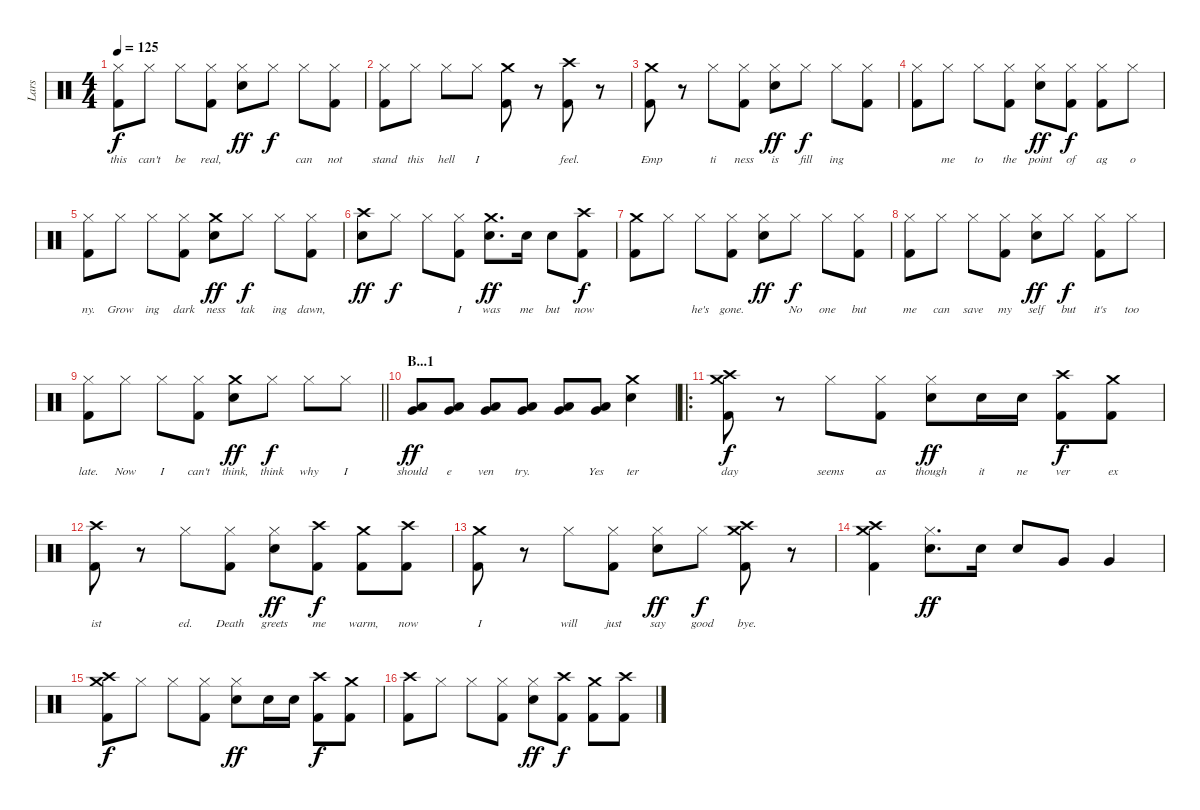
\track ("Lars" "Lars") {instrument percussion}
\staff {score}
\articulation defaults
\ts (4 4)
\tempo 125
\clef neutral
\ks aminor
("Hi-Hat (closed)" "Kick (hit) 2").8{lyrics (0 "this") lyrics (1 "") lyrics (2 "") lyrics (3 "") lyrics (4 "") dy f} "Hi-Hat (closed)".8{lyrics (0 "can't") lyrics (1 "") lyrics (2 "") lyrics (3 "") lyrics (4 "")} "Hi-Hat (closed)".8{lyrics (0 "be") lyrics (1 "") lyrics (2 "") lyrics (3 "") lyrics (4 "")} ("Hi-Hat (closed)" "Kick (hit) 2").8{lyrics (0 "real,") lyrics (1 "") lyrics (2 "") lyrics (3 "") lyrics (4 "")} ("Hi-Hat (closed)" "Snare (hit) 2").8{lyrics (0 "") lyrics (1 "") lyrics (2 "") lyrics (3 "") lyrics (4 "") dy ff} "Hi-Hat (closed)".8{lyrics (0 "") lyrics (1 "") lyrics (2 "") lyrics (3 "") lyrics (4 "") dy f} "Hi-Hat (closed)".8{lyrics (0 "can") lyrics (1 "") lyrics (2 "") lyrics (3 "") lyrics (4 "")} ("Hi-Hat (closed)" "Kick (hit) 2").8{lyrics (0 "not") lyrics (1 "") lyrics (2 "") lyrics (3 "") lyrics (4 "")} |
("Hi-Hat (closed)" "Kick (hit) 2").8{lyrics (0 "stand") lyrics (1 "") lyrics (2 "") lyrics (3 "") lyrics (4 "")} "Hi-Hat (closed)".8{lyrics (0 "this") lyrics (1 "") lyrics (2 "") lyrics (3 "") lyrics (4 "")} "Hi-Hat (closed)".8{lyrics (0 "hell") lyrics (1 "") lyrics (2 "") lyrics (3 "") lyrics (4 "")} "Hi-Hat (closed)".8{lyrics (0 "I") lyrics (1 "") lyrics (2 "") lyrics (3 "") lyrics (4 "")} ("Crash medium (hit)" "Kick (hit) 2").8{lyrics (0 "") lyrics (1 "") lyrics (2 "") lyrics (3 "") lyrics (4 "")} r.8 ("Crash high (hit)" "Kick (hit) 2").8{lyrics (0 "feel.") lyrics (1 "") lyrics (2 "") lyrics (3 "") lyrics (4 "")} r.8 |
("Crash medium (hit)" "Kick (hit) 2").8{lyrics (0 "Emp") lyrics (1 "") lyrics (2 "") lyrics (3 "") lyrics (4 "")} r.8 "Hi-Hat (closed)".8{lyrics (0 "ti") lyrics (1 "") lyrics (2 "") lyrics (3 "") lyrics (4 "")} ("Hi-Hat (closed)" "Kick (hit) 2").8{lyrics (0 "ness") lyrics (1 "") lyrics (2 "") lyrics (3 "") lyrics (4 "")} ("Hi-Hat (closed)" "Snare (hit) 2").8{lyrics (0 "is") lyrics (1 "") lyrics (2 "") lyrics (3 "") lyrics (4 "") dy ff} "Hi-Hat (closed)".8{lyrics (0 "fill") lyrics (1 "") lyrics (2 "") lyrics (3 "") lyrics (4 "") dy f} "Hi-Hat (closed)".8{lyrics (0 "ing") lyrics (1 "") lyrics (2 "") lyrics (3 "") lyrics (4 "")} ("Hi-Hat (closed)" "Kick (hit) 2").8{lyrics (0 "") lyrics (1 "") lyrics (2 "") lyrics (3 "") lyrics (4 "")} |
("Hi-Hat (closed)" "Kick (hit) 2").8{lyrics (0 "") lyrics (1 "") lyrics (2 "") lyrics (3 "") lyrics (4 "")} "Hi-Hat (closed)".8{lyrics (0 "me") lyrics (1 "") lyrics (2 "") lyrics (3 "") lyrics (4 "")} "Hi-Hat (closed)".8{lyrics (0 "to") lyrics (1 "") lyrics (2 "") lyrics (3 "") lyrics (4 "")} ("Hi-Hat (closed)" "Kick (hit) 2").8{lyrics (0 "the") lyrics (1 "") lyrics (2 "") lyrics (3 "") lyrics (4 "")} ("Hi-Hat (closed)" "Snare (hit) 2").8{lyrics (0 "point") lyrics (1 "") lyrics (2 "") lyrics (3 "") lyrics (4 "") dy ff} ("Hi-Hat (closed)" "Kick (hit) 2").8{lyrics (0 "of") lyrics (1 "") lyrics (2 "") lyrics (3 "") lyrics (4 "") dy f} ("Hi-Hat (closed)" "Kick (hit) 2").8{lyrics (0 "ag") lyrics (1 "") lyrics (2 "") lyrics (3 "") lyrics (4 "")} "Hi-Hat (closed)".8{lyrics (0 "o") lyrics (1 "") lyrics (2 "") lyrics (3 "") lyrics (4 "")} |
("Hi-Hat (closed)" "Kick (hit) 2").8{lyrics (0 "ny.") lyrics (1 "") lyrics (2 "") lyrics (3 "") lyrics (4 "")} "Hi-Hat (closed)".8{lyrics (0 "Grow") lyrics (1 "") lyrics (2 "") lyrics (3 "") lyrics (4 "")} "Hi-Hat (closed)".8{lyrics (0 "ing") lyrics (1 "") lyrics (2 "") lyrics (3 "") lyrics (4 "")} ("Hi-Hat (closed)" "Kick (hit) 2").8{lyrics (0 "dark") lyrics (1 "") lyrics (2 "") lyrics (3 "") lyrics (4 "")} ("Crash medium (hit)" "Snare (hit) 2").8{lyrics (0 "ness") lyrics (1 "") lyrics (2 "") lyrics (3 "") lyrics (4 "") dy ff} "Hi-Hat (closed)".8{lyrics (0 "tak") lyrics (1 "") lyrics (2 "") lyrics (3 "") lyrics (4 "") dy f} "Hi-Hat (closed)".8{lyrics (0 "ing") lyrics (1 "") lyrics (2 "") lyrics (3 "") lyrics (4 "")} ("Hi-Hat (closed)" "Kick (hit) 2").8{lyrics (0 "dawn,") lyrics (1 "") lyrics (2 "") lyrics (3 "") lyrics (4 "")} |
("Crash high (hit)" "Snare (hit) 2").8{lyrics (0 "") lyrics (1 "") lyrics (2 "") lyrics (3 "") lyrics (4 "") dy ff} "Hi-Hat (closed)".8{lyrics (0 "") lyrics (1 "") lyrics (2 "") lyrics (3 "") lyrics (4 "") dy f} "Hi-Hat (closed)".8{lyrics (0 "") lyrics (1 "") lyrics (2 "") lyrics (3 "") lyrics (4 "")} ("Hi-Hat (closed)" "Kick (hit) 2").8{lyrics (0 "I") lyrics (1 "") lyrics (2 "") lyrics (3 "") lyrics (4 "")} ("Crash medium (hit)" "Snare (hit) 2").8{d lyrics (0 "was") lyrics (1 "") lyrics (2 "") lyrics (3 "") lyrics (4 "") dy ff} "Snare (hit) 2".16{lyrics (0 "me") lyrics (1 "") lyrics (2 "") lyrics (3 "") lyrics (4 "")} "Snare (hit) 2".8{lyrics (0 "but") lyrics (1 "") lyrics (2 "") lyrics (3 "") lyrics (4 "")} ("Crash high (hit)" "Kick (hit) 2").8{lyrics (0 "now") lyrics (1 "") lyrics (2 "") lyrics (3 "") lyrics (4 "") dy f} |
("Crash medium (hit)" "Kick (hit) 2").8{lyrics (0 "") lyrics (1 "") lyrics (2 "") lyrics (3 "") lyrics (4 "")} "Hi-Hat (closed)".8{lyrics (0 "") lyrics (1 "") lyrics (2 "") lyrics (3 "") lyrics (4 "")} "Hi-Hat (closed)".8{lyrics (0 "he's") lyrics (1 "") lyrics (2 "") lyrics (3 "") lyrics (4 "")} ("Hi-Hat (closed)" "Kick (hit) 2").8{lyrics (0 "gone.") lyrics (1 "") lyrics (2 "") lyrics (3 "") lyrics (4 "")} ("Hi-Hat (closed)" "Snare (hit) 2").8{lyrics (0 "") lyrics (1 "") lyrics (2 "") lyrics (3 "") lyrics (4 "") dy ff} "Hi-Hat (closed)".8{lyrics (0 "No") lyrics (1 "") lyrics (2 "") lyrics (3 "") lyrics (4 "") dy f} "Hi-Hat (closed)".8{lyrics (0 "one") lyrics (1 "") lyrics (2 "") lyrics (3 "") lyrics (4 "")} ("Hi-Hat (closed)" "Kick (hit) 2").8{lyrics (0 "but") lyrics (1 "") lyrics (2 "") lyrics (3 "") lyrics (4 "")} |
("Hi-Hat (closed)" "Kick (hit) 2").8{lyrics (0 "me") lyrics (1 "") lyrics (2 "") lyrics (3 "") lyrics (4 "")} "Hi-Hat (closed)".8{lyrics (0 "can") lyrics (1 "") lyrics (2 "") lyrics (3 "") lyrics (4 "")} "Hi-Hat (closed)".8{lyrics (0 "save") lyrics (1 "") lyrics (2 "") lyrics (3 "") lyrics (4 "")} ("Hi-Hat (closed)" "Kick (hit) 2").8{lyrics (0 "my") lyrics (1 "") lyrics (2 "") lyrics (3 "") lyrics (4 "")} ("Hi-Hat (closed)" "Snare (hit) 2").8{lyrics (0 "self") lyrics (1 "") lyrics (2 "") lyrics (3 "") lyrics (4 "") dy ff} "Hi-Hat (closed)".8{lyrics (0 "but") lyrics (1 "") lyrics (2 "") lyrics (3 "") lyrics (4 "") dy f} ("Hi-Hat (closed)" "Kick (hit) 2").8{lyrics (0 "it's") lyrics (1 "") lyrics (2 "") lyrics (3 "") lyrics (4 "")} "Hi-Hat (closed)".8{lyrics (0 "too") lyrics (1 "") lyrics (2 "") lyrics (3 "") lyrics (4 "")} |
\barLineRight lightlight
("Hi-Hat (closed)" "Kick (hit) 2").8{lyrics (0 "late.") lyrics (1 "") lyrics (2 "") lyrics (3 "") lyrics (4 "")} "Hi-Hat (closed)".8{lyrics (0 "Now") lyrics (1 "") lyrics (2 "") lyrics (3 "") lyrics (4 "")} "Hi-Hat (closed)".8{lyrics (0 "I") lyrics (1 "") lyrics (2 "") lyrics (3 "") lyrics (4 "")} ("Hi-Hat (closed)" "Kick (hit) 2").8{lyrics (0 "can't") lyrics (1 "") lyrics (2 "") lyrics (3 "") lyrics (4 "")} ("Crash medium (hit)" "Snare (hit) 2").8{lyrics (0 "think,") lyrics (1 "") lyrics (2 "") lyrics (3 "") lyrics (4 "") dy ff} "Hi-Hat (closed)".8{lyrics (0 "think") lyrics (1 "") lyrics (2 "") lyrics (3 "") lyrics (4 "") dy f} "Hi-Hat (closed)".8{lyrics (0 "why") lyrics (1 "") lyrics (2 "") lyrics (3 "") lyrics (4 "")} "Hi-Hat (closed)".8{lyrics (0 "I") lyrics (1 "") lyrics (2 "") lyrics (3 "") lyrics (4 "")} |
\section ("" "B...1")
("Low Tom (hit)" "Very Low Tom (hit)").8{lyrics (0 "should") lyrics (1 "") lyrics (2 "") lyrics (3 "") lyrics (4 "") dy ff} ("Low Tom (hit)" "Very Low Tom (hit)").8{lyrics (0 "e") lyrics (1 "") lyrics (2 "") lyrics (3 "") lyrics (4 "")} ("Low Tom (hit)" "Very Low Tom (hit)").8{lyrics (0 "ven") lyrics (1 "") lyrics (2 "") lyrics (3 "") lyrics (4 "")} ("Low Tom (hit)" "Very Low Tom (hit)").8{lyrics (0 "try.") lyrics (1 "") lyrics (2 "") lyrics (3 "") lyrics (4 "")} ("Low Tom (hit)" "Very Low Tom (hit)").8{lyrics (0 "") lyrics (1 "") lyrics (2 "") lyrics (3 "") lyrics (4 "")} ("Low Tom (hit)" "Very Low Tom (hit)").8{lyrics (0 "Yes") lyrics (1 "") lyrics (2 "") lyrics (3 "") lyrics (4 "")} ("Crash medium (hit)" "Snare (hit) 2").4{lyrics (0 "ter") lyrics (1 "") lyrics (2 "") lyrics (3 "") lyrics (4 "")} |
\ro
("Crash medium (hit)" "Crash high (hit)" "Kick (hit) 2").8{lyrics (0 "day") lyrics (1 "") lyrics (2 "") lyrics (3 "") lyrics (4 "") dy f} r.8 "Hi-Hat (closed)".8{lyrics (0 "seems") lyrics (1 "") lyrics (2 "") lyrics (3 "") lyrics (4 "")} ("Hi-Hat (closed)" "Kick (hit) 2").8{lyrics (0 "as") lyrics (1 "") lyrics (2 "") lyrics (3 "") lyrics (4 "")} ("Hi-Hat (closed)" "Snare (hit) 2").8{lyrics (0 "though") lyrics (1 "") lyrics (2 "") lyrics (3 "") lyrics (4 "") dy ff} "Snare (hit) 2".16{lyrics (0 "it") lyrics (1 "") lyrics (2 "") lyrics (3 "") lyrics (4 "")} "Snare (hit) 2".16{lyrics (0 "ne") lyrics (1 "") lyrics (2 "") lyrics (3 "") lyrics (4 "")} ("Crash high (hit)" "Kick (hit) 2").8{lyrics (0 "ver") lyrics (1 "") lyrics (2 "") lyrics (3 "") lyrics (4 "") dy f} ("Crash medium (hit)" "Kick (hit) 2").8{lyrics (0 "ex") lyrics (1 "") lyrics (2 "") lyrics (3 "") lyrics (4 "")} |
("Crash high (hit)" "Kick (hit) 2").8{lyrics (0 "ist") lyrics (1 "") lyrics (2 "") lyrics (3 "") lyrics (4 "")} r.8 "Hi-Hat (closed)".8{lyrics (0 "ed.") lyrics (1 "") lyrics (2 "") lyrics (3 "") lyrics (4 "")} ("Hi-Hat (closed)" "Kick (hit) 2").8{lyrics (0 "Death") lyrics (1 "") lyrics (2 "") lyrics (3 "") lyrics (4 "")} ("Hi-Hat (closed)" "Snare (hit) 2").8{lyrics (0 "greets") lyrics (1 "") lyrics (2 "") lyrics (3 "") lyrics (4 "") dy ff} ("Crash high (hit)" "Kick (hit) 2").8{lyrics (0 "me") lyrics (1 "") lyrics (2 "") lyrics (3 "") lyrics (4 "") dy f} ("Crash medium (hit)" "Kick (hit) 2").8{lyrics (0 "warm,") lyrics (1 "") lyrics (2 "") lyrics (3 "") lyrics (4 "")} ("Crash high (hit)" "Kick (hit) 2").8{lyrics (0 "now") lyrics (1 "") lyrics (2 "") lyrics (3 "") lyrics (4 "")} |
("Crash medium (hit)" "Kick (hit) 2").8{lyrics (0 "I") lyrics (1 "") lyrics (2 "") lyrics (3 "") lyrics (4 "")} r.8 "Hi-Hat (closed)".8{lyrics (0 "will") lyrics (1 "") lyrics (2 "") lyrics (3 "") lyrics (4 "")} ("Hi-Hat (closed)" "Kick (hit) 2").8{lyrics (0 "just") lyrics (1 "") lyrics (2 "") lyrics (3 "") lyrics (4 "")} ("Hi-Hat (closed)" "Snare (hit) 2").8{lyrics (0 "say") lyrics (1 "") lyrics (2 "") lyrics (3 "") lyrics (4 "") dy ff} "Hi-Hat (closed)".8{lyrics (0 "good") lyrics (1 "") lyrics (2 "") lyrics (3 "") lyrics (4 "") dy f} ("Crash medium (hit)" "Crash high (hit)" "Kick (hit) 2").8{lyrics (0 "bye.") lyrics (1 "") lyrics (2 "") lyrics (3 "") lyrics (4 "")} r.8 |
("Crash high (hit)" "Crash medium (hit)" "Kick (hit) 2").4 ("Hi-Hat (closed)" "Snare (hit) 2").8{d dy ff} "Snare (hit) 2".16 "Snare (hit) 2".8 "Very Low Tom (hit)".8 "Very Low Tom (hit)".4 |
("Crash medium (hit)" "Crash high (hit)" "Kick (hit) 2").8{dy f} "Hi-Hat (closed)".8 "Hi-Hat (closed)".8 ("Hi-Hat (closed)" "Kick (hit) 2").8 ("Hi-Hat (closed)" "Snare (hit) 2").8{dy ff} "Snare (hit) 2".16 "Snare (hit) 2".16 ("Crash high (hit)" "Kick (hit) 2").8{dy f} ("Crash medium (hit)" "Kick (hit) 2").8 |
("Crash high (hit)" "Kick (hit) 2").8 "Hi-Hat (closed)".8 "Hi-Hat (closed)".8 ("Hi-Hat (closed)" "Kick (hit) 2").8 ("Hi-Hat (closed)" "Snare (hit) 2").8{dy ff} ("Crash high (hit)" "Kick (hit) 2").8{dy f} ("Crash medium (hit)" "Kick (hit) 2").8 ("Crash high (hit)" "Kick (hit) 2").8
